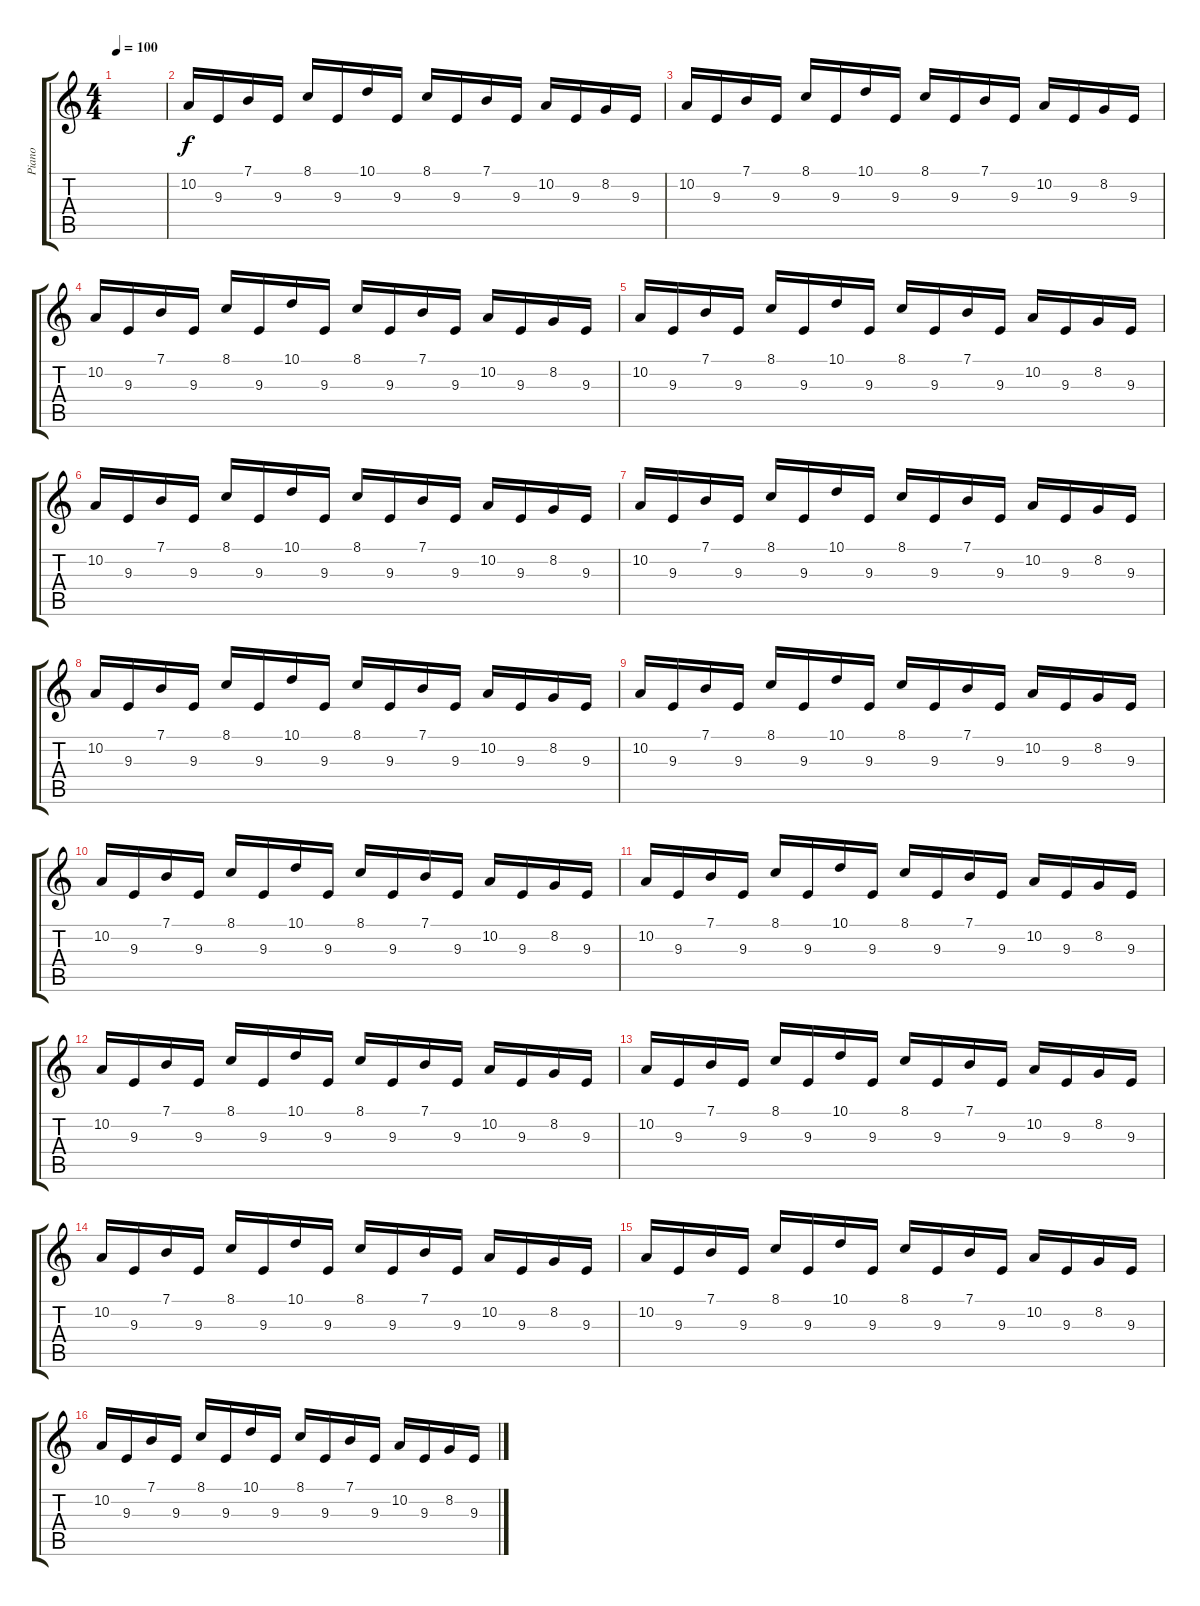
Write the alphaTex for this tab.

\track ("Piano" "Piano") {instrument acousticgrandpiano}
\staff {score tabs}
\tuning (E4 B3 G3 D3 A2 E2) {hide}
\ts (4 4)
\tempo 100
\clef g2
\ks c
|
10.2.16 9.3.16 7.1.16 9.3.16 8.1.16 9.3.16 10.1.16 9.3.16 8.1.16 9.3.16 7.1.16 9.3.16 10.2.16 9.3.16 8.2.16 9.3.16 |
10.2.16 9.3.16 7.1.16 9.3.16 8.1.16 9.3.16 10.1.16 9.3.16 8.1.16 9.3.16 7.1.16 9.3.16 10.2.16 9.3.16 8.2.16 9.3.16 |
10.2.16 9.3.16 7.1.16 9.3.16 8.1.16 9.3.16 10.1.16 9.3.16 8.1.16 9.3.16 7.1.16 9.3.16 10.2.16 9.3.16 8.2.16 9.3.16 |
10.2.16 9.3.16 7.1.16 9.3.16 8.1.16 9.3.16 10.1.16 9.3.16 8.1.16 9.3.16 7.1.16 9.3.16 10.2.16 9.3.16 8.2.16 9.3.16 |
10.2.16 9.3.16 7.1.16 9.3.16 8.1.16 9.3.16 10.1.16 9.3.16 8.1.16 9.3.16 7.1.16 9.3.16 10.2.16 9.3.16 8.2.16 9.3.16 |
10.2.16 9.3.16 7.1.16 9.3.16 8.1.16 9.3.16 10.1.16 9.3.16 8.1.16 9.3.16 7.1.16 9.3.16 10.2.16 9.3.16 8.2.16 9.3.16 |
10.2.16 9.3.16 7.1.16 9.3.16 8.1.16 9.3.16 10.1.16 9.3.16 8.1.16 9.3.16 7.1.16 9.3.16 10.2.16 9.3.16 8.2.16 9.3.16 |
10.2.16 9.3.16 7.1.16 9.3.16 8.1.16 9.3.16 10.1.16 9.3.16 8.1.16 9.3.16 7.1.16 9.3.16 10.2.16 9.3.16 8.2.16 9.3.16 |
10.2.16 9.3.16 7.1.16 9.3.16 8.1.16 9.3.16 10.1.16 9.3.16 8.1.16 9.3.16 7.1.16 9.3.16 10.2.16 9.3.16 8.2.16 9.3.16 |
10.2.16 9.3.16 7.1.16 9.3.16 8.1.16 9.3.16 10.1.16 9.3.16 8.1.16 9.3.16 7.1.16 9.3.16 10.2.16 9.3.16 8.2.16 9.3.16 |
10.2.16 9.3.16 7.1.16 9.3.16 8.1.16 9.3.16 10.1.16 9.3.16 8.1.16 9.3.16 7.1.16 9.3.16 10.2.16 9.3.16 8.2.16 9.3.16 |
10.2.16 9.3.16 7.1.16 9.3.16 8.1.16 9.3.16 10.1.16 9.3.16 8.1.16 9.3.16 7.1.16 9.3.16 10.2.16 9.3.16 8.2.16 9.3.16 |
10.2.16 9.3.16 7.1.16 9.3.16 8.1.16 9.3.16 10.1.16 9.3.16 8.1.16 9.3.16 7.1.16 9.3.16 10.2.16 9.3.16 8.2.16 9.3.16 |
10.2.16 9.3.16 7.1.16 9.3.16 8.1.16 9.3.16 10.1.16 9.3.16 8.1.16 9.3.16 7.1.16 9.3.16 10.2.16 9.3.16 8.2.16 9.3.16 |
10.2.16 9.3.16 7.1.16 9.3.16 8.1.16 9.3.16 10.1.16 9.3.16 8.1.16 9.3.16 7.1.16 9.3.16 10.2.16 9.3.16 8.2.16 9.3.16
